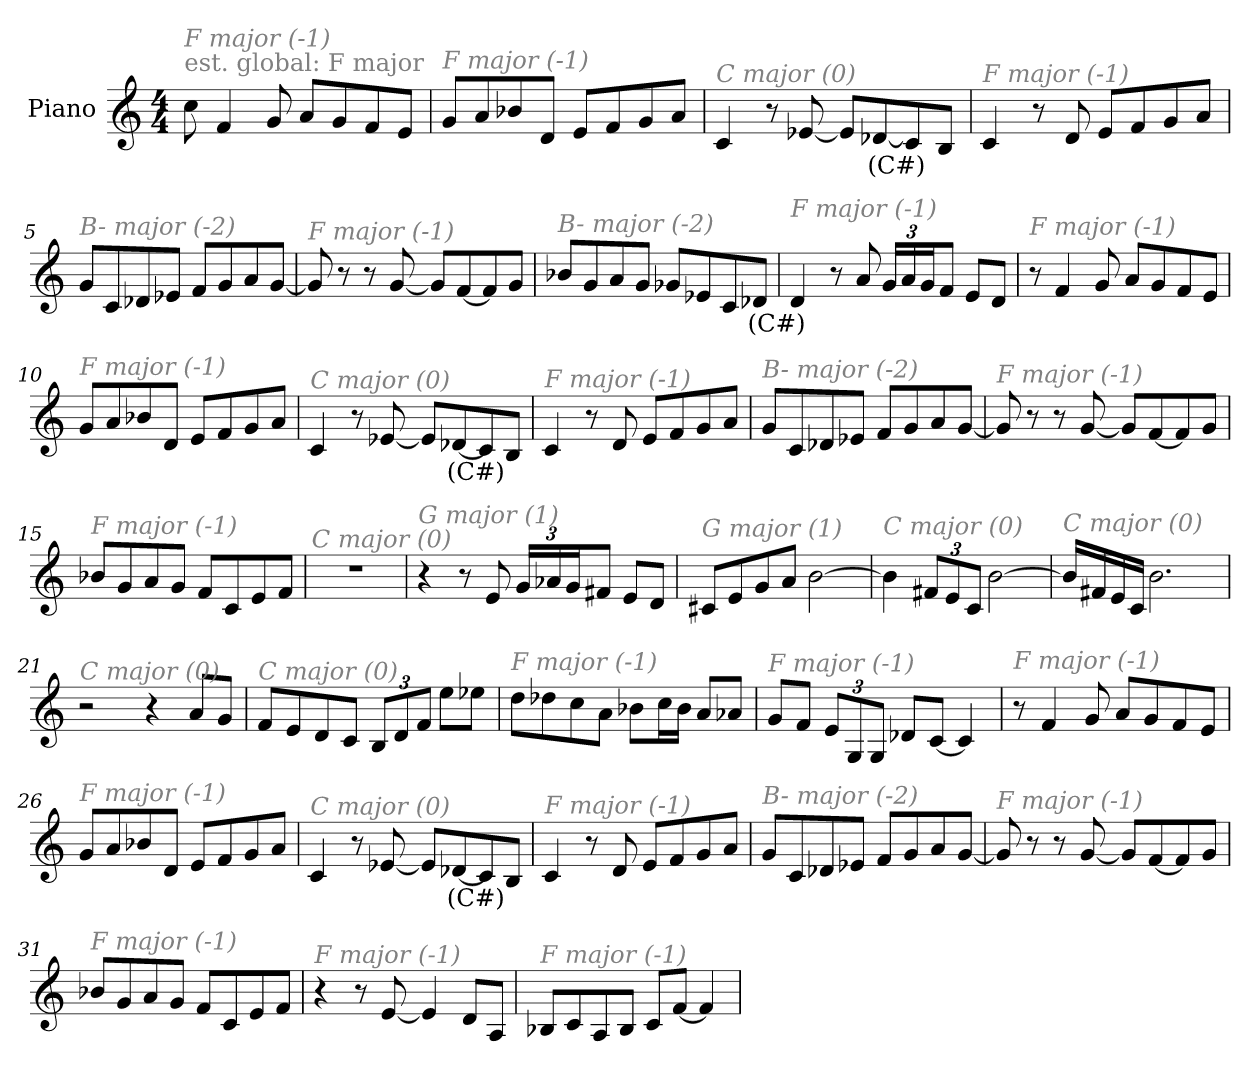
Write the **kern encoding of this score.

**kern	**text
*part1	*part1
*staff1	*staff1
*I"Piano	*
*I'Pno	*
*clefG2	*
*k[]	*
*M4/4	*
*MM210	*
=1	=1
!LO:TX:a:color=#808080:t=est. global&colon; F major	!
!LO:TX:i:color=#808080:t=F major (-1)	!
8cc\	.
4f/	.
8g/	.
8a/L	.
8g/	.
8f/	.
8e/J	.
=2	=2
!LO:TX:i:color=#808080:t=F major (-1)	!
8g/L	.
8a/	.
8b-X/	.
8d/J	.
8e/L	.
8f/	.
8g/	.
8a/J	.
=3	=3
!LO:TX:i:color=#808080:t=C major (0)	!
4c/	.
8r	.
[8e-X/	.
8e-/L]	.
[8d-Xi/	(C#)
8c#/]	.
8B/J	.
=4	=4
!LO:TX:i:color=#808080:t=F major (-1)	!
4c/	.
8r	.
8d/	.
8e/L	.
8f/	.
8g/	.
8a/J	.
!!LO:LB:g=z
=5	=5
!LO:TX:i:color=#808080:t=B- major (-2)	!
8g/L	.
8c/	.
8d-X/	.
8e-X/J	.
8f/L	.
8g/	.
8a/	.
[8g/J	.
=6	=6
!LO:TX:i:color=#808080:t=F major (-1)	!
8g/]	.
8r	.
8r	.
[8g/	.
8g/L]	.
[8f/	.
8f/]	.
8g/J	.
=7	=7
!LO:TX:i:color=#808080:t=B- major (-2)	!
8b-X/L	.
8g/	.
8a/	.
8g/J	.
8g-X/L	.
8e-X/	.
8c/	.
8d-Xi/J	(C#)
=8	=8
!LO:TX:i:color=#808080:t=F major (-1)	!
4d/	.
8r	.
8a/	.
*Xbrackettup	*
24g/LL	.
24a/	.
24g/J	.
8f/J	.
8e/L	.
8d/J	.
!!LO:LB:g=z
=9	=9
!LO:TX:i:color=#808080:t=F major (-1)	!
8r	.
4f/	.
8g/	.
8a/L	.
8g/	.
8f/	.
8e/J	.
=10	=10
!LO:TX:i:color=#808080:t=F major (-1)	!
8g/L	.
8a/	.
8b-X/	.
8d/J	.
8e/L	.
8f/	.
8g/	.
8a/J	.
=11	=11
!LO:TX:i:color=#808080:t=C major (0)	!
4c/	.
8r	.
[8e-X/	.
8e-/L]	.
[8d-Xi/	(C#)
8c#/]	.
8B/J	.
=12	=12
!LO:TX:i:color=#808080:t=F major (-1)	!
4c/	.
8r	.
8d/	.
8e/L	.
8f/	.
8g/	.
8a/J	.
!!LO:LB:g=z
=13	=13
!LO:TX:i:color=#808080:t=B- major (-2)	!
8g/L	.
8c/	.
8d-X/	.
8e-X/J	.
8f/L	.
8g/	.
8a/	.
[8g/J	.
=14	=14
!LO:TX:i:color=#808080:t=F major (-1)	!
8g/]	.
8r	.
8r	.
[8g/	.
8g/L]	.
[8f/	.
8f/]	.
8g/J	.
=15	=15
!LO:TX:i:color=#808080:t=F major (-1)	!
8b-X/L	.
8g/	.
8a/	.
8g/J	.
8f/L	.
8c/	.
8e/	.
8f/J	.
=16	=16
!LO:TX:i:color=#808080:t=C major (0)	!
1r	.
!!LO:LB:g=z
=17	=17
!LO:TX:i:color=#808080:t=G major (1)	!
4r	.
8r	.
8e/	.
24g/LL	.
24a-X/	.
24g/J	.
8f#X/J	.
8e/L	.
8d/J	.
=18	=18
!LO:TX:i:color=#808080:t=G major (1)	!
8c#X/L	.
8e/	.
8g/	.
8a/J	.
[2b\	.
=19	=19
!LO:TX:i:color=#808080:t=C major (0)	!
4b\]	.
12f#X/L	.
12e/	.
12c/J	.
[2b\	.
=20	=20
!LO:TX:i:color=#808080:t=C major (0)	!
16b/LL]	.
16f#X/	.
16e/	.
16c/JJ	.
2.b\	.
=21	=21
!LO:TX:i:color=#808080:t=C major (0)	!
2r	.
4r	.
8a/L	.
8g/J	.
!!LO:LB:g=z
=22	=22
!LO:TX:i:color=#808080:t=C major (0)	!
8f/L	.
8e/	.
8d/	.
8c/J	.
12B/L	.
12d/	.
12f/J	.
8ee\L	.
8ee-X\J	.
=23	=23
!LO:TX:i:color=#808080:t=F major (-1)	!
8dd\L	.
8dd-X\	.
8cc\	.
8a\J	.
8b-X\L	.
16cc\L	.
16b-\JJ	.
8a/L	.
8a-X/J	.
=24	=24
!LO:TX:i:color=#808080:t=F major (-1)	!
8g/L	.
8f/J	.
12e/L	.
12G/	.
12G/J	.
8d-X/L	.
[8c/J	.
4c/]	.
=25	=25
!LO:TX:i:color=#808080:t=F major (-1)	!
8r	.
4f/	.
8g/	.
8a/L	.
8g/	.
8f/	.
8e/J	.
!!LO:LB:g=z
=26	=26
!LO:TX:i:color=#808080:t=F major (-1)	!
8g/L	.
8a/	.
8b-X/	.
8d/J	.
8e/L	.
8f/	.
8g/	.
8a/J	.
=27	=27
!LO:TX:i:color=#808080:t=C major (0)	!
4c/	.
8r	.
[8e-X/	.
8e-/L]	.
[8d-Xi/	(C#)
8c#/]	.
8B/J	.
=28	=28
!LO:TX:i:color=#808080:t=F major (-1)	!
4c/	.
8r	.
8d/	.
8e/L	.
8f/	.
8g/	.
8a/J	.
=29	=29
!LO:TX:i:color=#808080:t=B- major (-2)	!
8g/L	.
8c/	.
8d-X/	.
8e-X/J	.
8f/L	.
8g/	.
8a/	.
[8g/J	.
!!LO:LB:g=z
=30	=30
!LO:TX:i:color=#808080:t=F major (-1)	!
8g/]	.
8r	.
8r	.
[8g/	.
8g/L]	.
[8f/	.
8f/]	.
8g/J	.
=31	=31
!LO:TX:i:color=#808080:t=F major (-1)	!
8b-X/L	.
8g/	.
8a/	.
8g/J	.
8f/L	.
8c/	.
8e/	.
8f/J	.
=32	=32
!LO:TX:i:color=#808080:t=F major (-1)	!
4r	.
8r	.
[8e/	.
4e/]	.
8d/L	.
8A/J	.
=33	=33
!LO:TX:i:color=#808080:t=F major (-1)	!
8B-X/L	.
8c/	.
8A/	.
8B-/J	.
8c/L	.
[8f/J	.
4f/]	.
=	=
*-	*-
